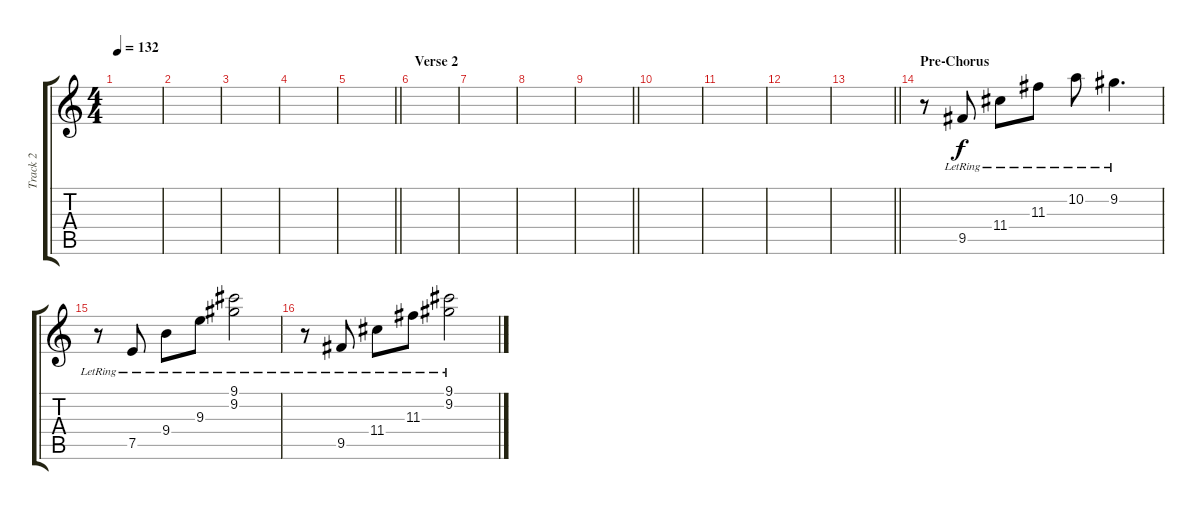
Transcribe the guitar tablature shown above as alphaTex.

\track ("Track 2" "Track 2") {instrument acousticguitarsteel}
\staff {score tabs}
\tuning (E4 B3 G3 D3 A2 E2) {hide}
\ts (4 4)
\tempo 132
\clef g2
\ks c
|
|
|
|
\barLineRight lightlight
|
\section ("" "Verse 2")
|
|
|
\barLineRight lightlight
|
|
|
|
\barLineRight lightlight
|
\section ("" "Pre-Chorus")
r.8 9.5{lr}.8 11.4{lr}.8 11.3{lr}.8 10.2{lr}.8 9.2{lr}.4{d} |
r.8 7.5{lr}.8 9.4{lr}.8 9.3{lr}.8 (9.1{lr} 9.2{lr}).2 |
r.8 9.5{lr}.8 11.4{lr}.8 11.3{lr}.8 (9.1{lr} 9.2{lr}).2
